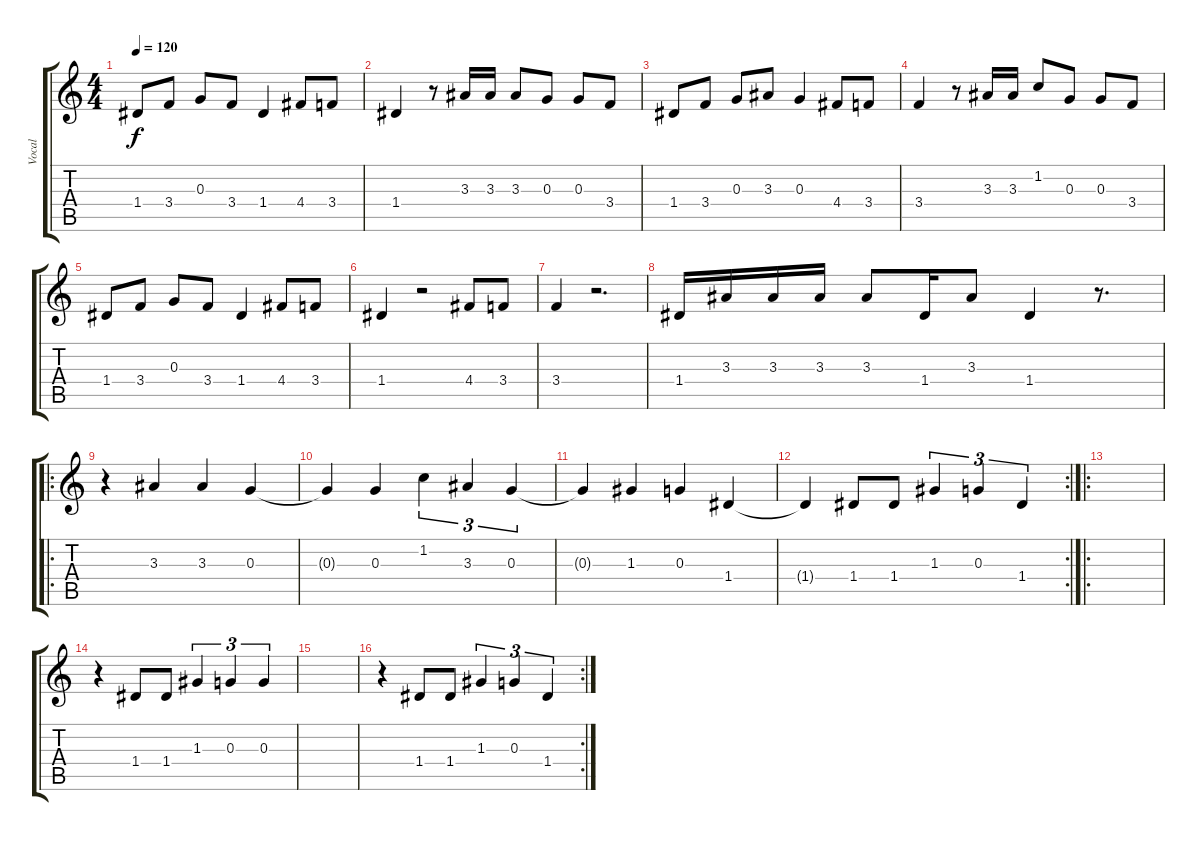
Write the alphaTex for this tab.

\track ("Vocal" "Vocal") {instrument distortionguitar}
\staff {score tabs}
\tuning (E4 B3 G3 D3 A2 E2) {hide}
\ts (4 4)
\tempo 120
\clef g2
\ks c
1.4.8{dy f} 3.4.8 0.3.8 3.4.8 1.4.4 4.4.8 3.4.8 |
1.4.4 r.8 3.3.16 3.3.16 3.3.8 0.3.8 0.3.8 3.4.8 |
1.4.8 3.4.8 0.3.8 3.3.8 0.3.4 4.4.8 3.4.8 |
3.4.4 r.8 3.3.16 3.3.16 1.2.8 0.3.8 0.3.8 3.4.8 |
1.4.8 3.4.8 0.3.8 3.4.8 1.4.4 4.4.8 3.4.8 |
1.4.4 r.2 4.4.8 3.4.8 |
3.4.4 r.2{d} |
1.4.16 3.3.16 3.3.16 3.3.16 3.3.8 1.4.16 3.3.8 1.4.4 r.8{d} |
\ro
r.4 3.3.4 3.3.4 0.3.4 |
0.3{t}.4 0.3.4 1.2.4{tu (3 2)} 3.3.4{tu (3 2)} 0.3.4{tu (3 2)} |
0.3{t}.4 1.3.4 0.3.4 1.4.4 |
\rc 2
1.4{t}.4 1.4.8 1.4.8 1.3.4{tu (3 2)} 0.3.4{tu (3 2)} 1.4.4{tu (3 2)} |
\ro
|
r.4 1.4.8 1.4.8 1.3.4{tu (3 2)} 0.3.4{tu (3 2)} 0.3.4{tu (3 2)} |
|
\rc 2
r.4 1.4.8 1.4.8 1.3.4{tu (3 2)} 0.3.4{tu (3 2)} 1.4.4{tu (3 2)}
